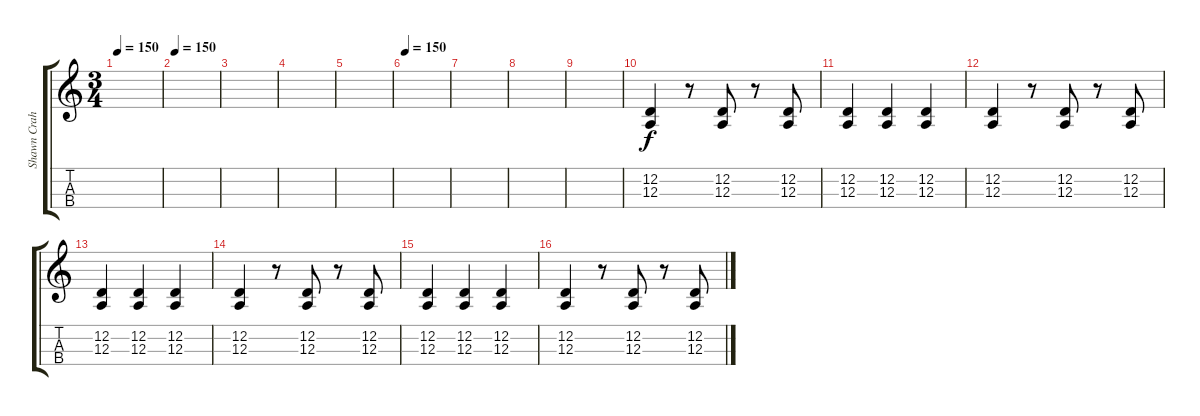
\track ("Shawn Crahan" "Shawn Crah") {instrument melodictom}
\staff {score tabs}
\tuning (G3 D3 A2 E2) {hide}
\ts (3 4)
\tempo 150
\clef g2
\ks c
|
\tempo 150
|
|
|
|
\tempo 150
|
|
|
|
(12.2 12.3).4 r.8 (12.2 12.3).8 r.8 (12.2 12.3).8 |
(12.2 12.3).4 (12.2 12.3).4 (12.2 12.3).4 |
(12.2 12.3).4 r.8 (12.2 12.3).8 r.8 (12.2 12.3).8 |
(12.2 12.3).4 (12.2 12.3).4 (12.2 12.3).4 |
(12.2 12.3).4 r.8 (12.2 12.3).8 r.8 (12.2 12.3).8 |
(12.2 12.3).4 (12.2 12.3).4 (12.2 12.3).4 |
(12.2 12.3).4 r.8 (12.2 12.3).8 r.8 (12.2 12.3).8
